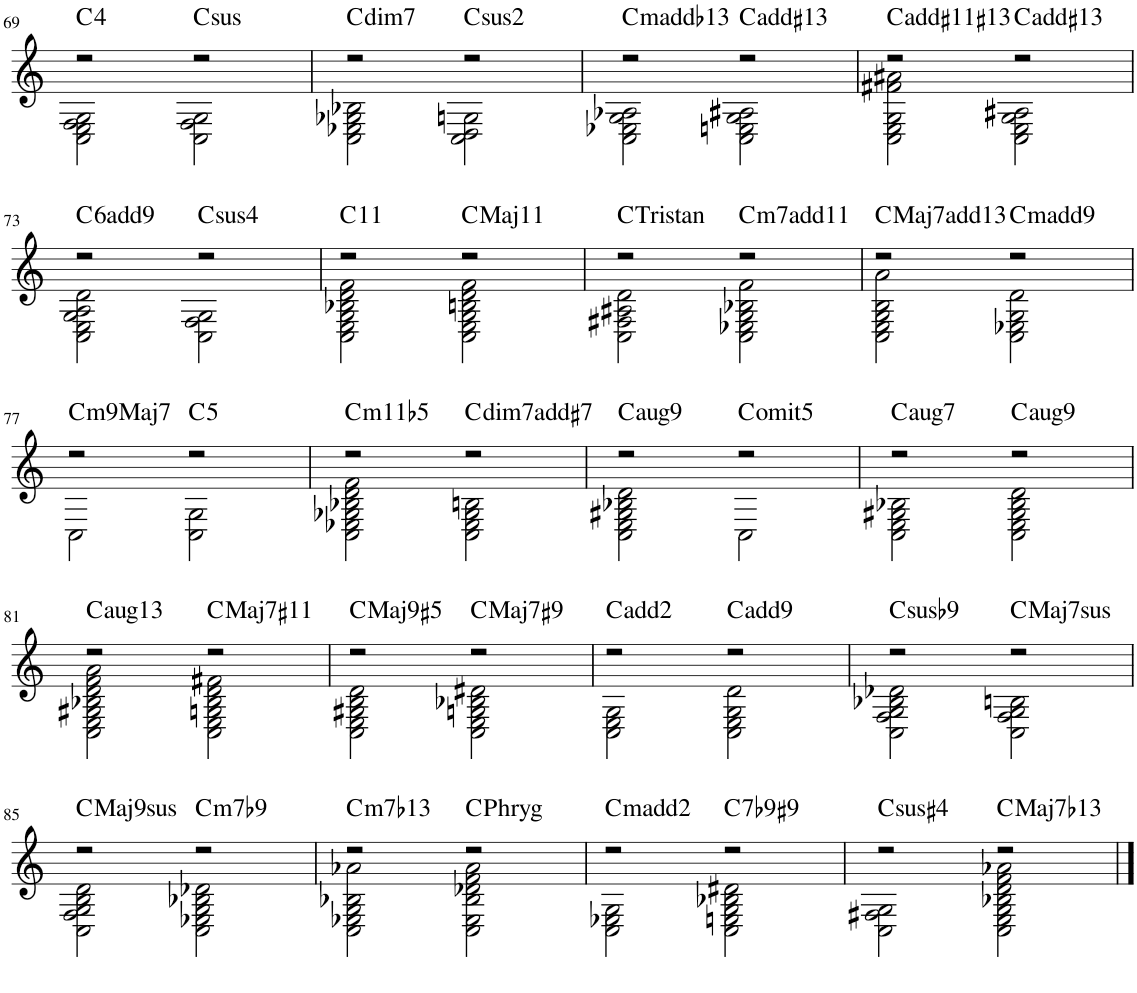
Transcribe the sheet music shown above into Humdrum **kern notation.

**kern	**harte
*part1	*part1
*staff1	*
*I"Piano	*
*I'Pno	*
!!LO:PB:g=z
*clefG2	*
*k[]	*
=69	=69
*^	*
2r	2C\ 2E\ 2F\ 2G\	C:maj(4)
!	!	!LO:H:kt=sus
2r	2C\ 2F\ 2G\	C:sus4
=70	=70	=70
!	!	!LO:H:kt=dim7
2r	2C\ 2E-X\ 2G-X\ 2B-X\	C:dim7
!	!	!LO:H:kt=2
2r	2C\ 2D\ 2Gn\	C:(1,2,5)
=71	=71	=71
!	!	!LO:H:kt=m
2r	2C\ 2E-X\ 2G\ 2A-X\	C:min(b13)
2r	2C\ 2En\ 2G\ 2A#X\	C:maj(#13)
=72	=72	=72
2r	2C\ 2E\ 2G\ 2f#X\ 2a#X\	C:maj(#11,#13)
2r	2C\ 2E\ 2G\ 2A#X\	C:maj(#13)
!!LO:LB:g=z	!!
=73	=73	=73
!	!	!LO:H:kt=6
2r	2C\ 2E\ 2G\ 2A\ 2d\	C:maj6(9)
!	!	!LO:H:kt=4
2r	2C\ 2F\ 2G\	C:sus4
=74	=74	=74
!	!	!LO:H:kt=11
2r	2C\ 2E\ 2G\ 2B-X\ 2d\ 2f\	C:9(11)
!	!	!LO:H:kt=Maj11
2r	2C\ 2E\ 2G\ 2Bn\ 2d\ 2f\	C:maj9(11)
=75	=75	=75
!	!	!LO:H:kt=Tristan
2r	2C\ 2F#X\ 2A#X\ 2d\	C:(1,#4,#6,#9)
!	!	!LO:H:kt=m7
2r	2C\ 2E-X\ 2G\ 2B-X\ 2f\	C:min7(11)
=76	=76	=76
!	!	!LO:H:kt=Maj7
2r	2C\ 2E\ 2G\ 2B\ 2a\	C:maj7(13)
!	!	!LO:H:kt=m
2r	2C\ 2E-X\ 2G\ 2d\	C:min(9)
!!LO:LB:g=z	!!
=77	=77	=77
!	!	!LO:H:kt=mMaj7
2r	2C\	C:minmaj7(9)
!	!	!LO:H:kt=5
2r	2C\ 2G\	C:(1,5)
=78	=78	=78
!	!	!LO:H:kt=m11
2r	2C\ 2E-X\ 2G-X\ 2B-X\ 2d\ 2f\	C:(b3,b5,b7,9,11)
!	!	!LO:H:kt=dim7
2r	2C\ 2E-\ 2G-\ 2Bn\	C:dim7(#7)
=79	=79	=79
!	!	!LO:H:kt=aug7
2r	2C\ 2E\ 2G#X\ 2B-X\ 2d\	C:aug(b7,9)
2r	2C\	C:maj(*5)
=80	=80	=80
!	!	!LO:H:kt=aug7
2r	2C\ 2E\ 2G#X\ 2B-X\	C:aug(b7)
!	!	!LO:H:kt=aug7
2r	2C\ 2E\ 2G#\ 2B-\ 2d\	C:aug(b7,9)
!!LO:LB:g=z	!!
=81	=81	=81
!	!	!LO:H:kt=aug7
2r	2C\ 2E\ 2G#X\ 2B-X\ 2d\ 2f\ 2a\	C:aug(b7,9,11,13)
!	!	!LO:H:kt=Maj7
2r	2C\ 2E\ 2Gn\ 2B-\ 2d\ 2f#X\	C:maj7(#11)
=82	=82	=82
!	!	!LO:H:kt=Maj9
2r	2C\ 2E\ 2G#X\ 2B\ 2d\	C:(3,#5,7,9)
!	!	!LO:H:kt=Maj7
2r	2C\ 2E\ 2Gn\ 2B-X\ 2d#X\	C:maj7(#9)
=83	=83	=83
2r	2C\ 2E\ 2G\	C:maj(2)
2r	2C\ 2E\ 2G\ 2d\	C:maj(9)
=84	=84	=84
!	!	!LO:H:kt=b9
2r	2C\ 2F\ 2G\ 2B-X\ 2d-X\	C:maj
!	!	!LO:H:kt=7sus
2r	2C\ 2F\ 2G\ 2Bn\	C:sus4(#7)
!!LO:LB:g=z	!!
=85	=85	=85
!	!	!LO:H:kt=9sus
2r	2C\ 2F\ 2G\ 2B\ 2d\	C:sus4(#7,9)
!	!	!LO:H:kt=m7
2r	2C\ 2E-X\ 2G\ 2B-X\ 2d-X\	C:min7(b9)
=86	=86	=86
!	!	!LO:H:kt=m7
2r	2C\ 2E-X\ 2G\ 2B-X\ 2a-X\	C:min7(b13)
!	!	!LO:H:kt=Phryg
2r	2C\ 2E-\ 2B-\ 2d-X\ 2f\ 2a-\	C:min7(b9)
=87	=87	=87
!	!	!LO:H:kt=m
2r	2C\ 2E-X\ 2G\	C:min(2)
!	!	!LO:H:kt=7
2r	2C\ 2En\ 2G\ 2B-X\ 2d#X\	C:7(b9,#9)
=88	=88	=88
!	!	!LO:H:kt=#4
2r	2C\ 2F#X\ 2G\	C:maj
!	!	!LO:H:kt=Maj7
2r	2C\ 2E\ 2G\ 2B-X\ 2d\ 2f\ 2a-X\	C:maj7(b13)
*v	*v	*
==	==
*-	*-
